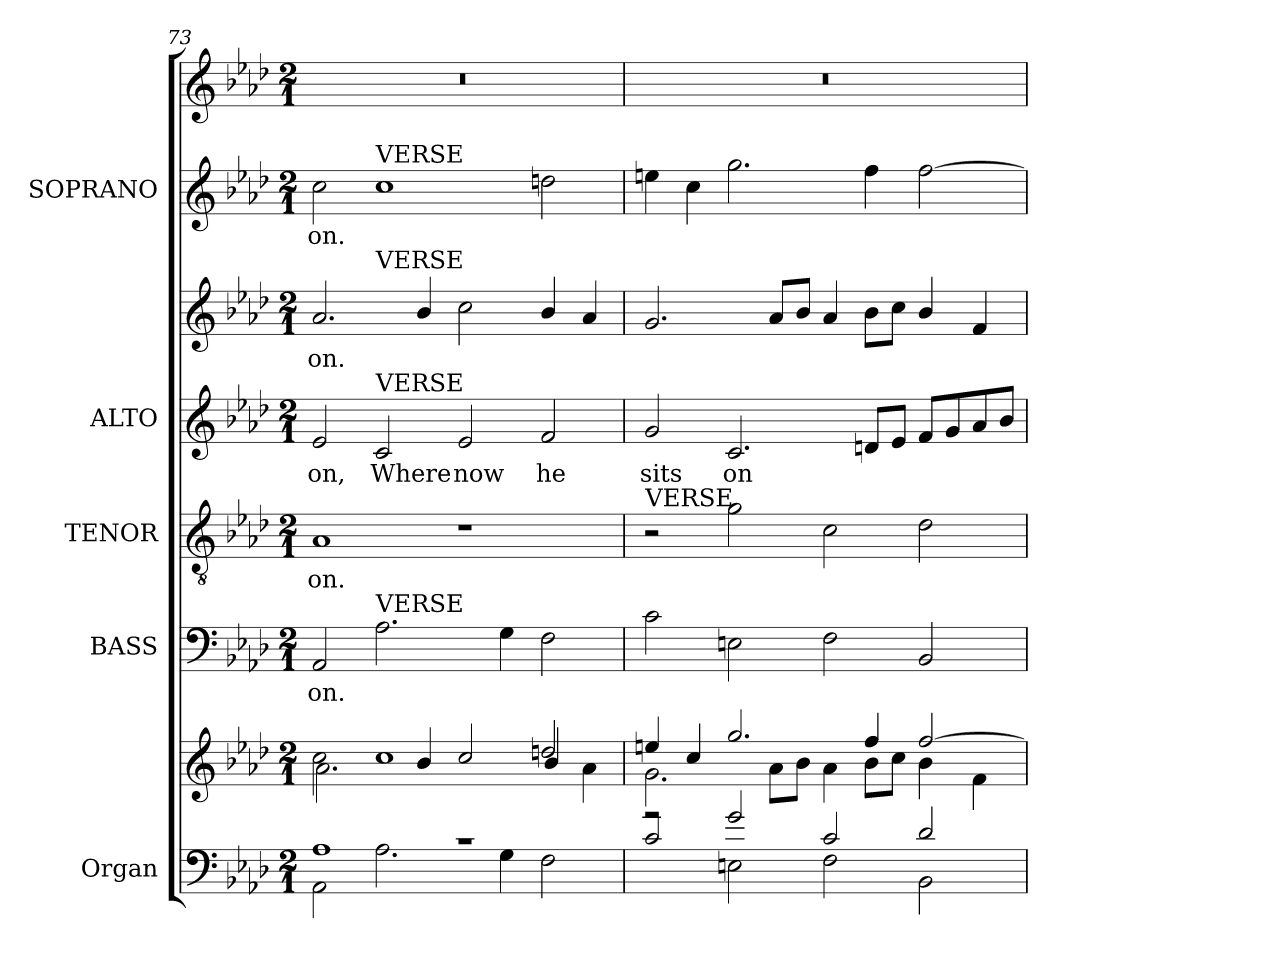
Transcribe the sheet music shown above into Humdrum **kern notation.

**kern	**kern	**kern	**text	**kern	**text	**kern	**text	**kern	**text	**kern	**text	**kern
*part5	*part5	*part4	*part4	*part3	*part3	*part2	*part2	*part2	*part2	*part1	*part1	*part1
*staff8	*staff7	*staff6	*staff6	*staff5	*staff5	*staff4	*staff4	*staff3	*staff3	*staff2	*staff2	*staff1
*I"Organ	*	*I"BASS	*	*I"TENOR	*	*I"ALTO	*	*	*	*I"SOPRANO	*	*
*I'Org.	*	*I'B.	*	*I'T.	*	*I'A.	*	*	*	*I'S.	*	*
*clefF4	*clefG2	*clefF4	*	*clefGv2	*	*clefG2	*	*clefG2	*	*clefG2	*	*clefG2
*	*	*	*	*ITrd7c12	*	*	*	*	*	*	*	*
*k[b-e-a-d-]	*k[b-e-a-d-]	*k[b-e-a-d-]	*	*k[b-e-a-d-]	*	*k[b-e-a-d-]	*	*k[b-e-a-d-]	*	*k[b-e-a-d-]	*	*k[b-e-a-d-]
*A-:	*A-:	*A-:	*	*A-:	*	*A-:	*	*A-:	*	*A-:	*	*A-:
*M2/1	*M2/1	*M2/1	*	*M2/1	*	*M2/1	*	*M2/1	*	*M2/1	*	*M2/1
=73	=73	=73	=73	=73	=73	=73	=73	=73	=73	=73	=73	=73
*^	*^	*	*	*	*	*	*	*	*	*	*	*
*	*^	*	*	*	*	*	*	*	*	*	*	*	*	*
!	!	!	!	!	!	!LO:LY:b:color=#000000	!	!	!	!	!	!	!	!	!
!	!	!	!	!	!	!	!	!LO:LY:b:color=#000000	!	!	!	!	!	!	!
!	!	!	!	!	!	!	!	!	!	!LO:LY:b:color=#000000	!	!	!	!	!
!	!	!	!	!	!	!	!	!	!	!	!	!LO:LY:b:color=#000000	!	!	!
!	!	!	!	!	!	!	!	!	!	!	!	!	!	!LO:LY:b:color=#000000	!LO:N:vis=1
*	*	*	*	*	*	*	*	*	*	*	*^	*	*	*	*
2ryy	1A-i	2AA-i\	2cci\	2.a-i\	2AA-i/	-on.	1AA-i	-on.	2e-i/	-on,	2.a-i/	2ryy	-on.	2cci\	-on.	0r
!	!	!	!	!	!	!	!	!	!	!	!	!	!	!LO:TX:a:t=VERSE	!	!
!	!	!	!	!	!	!	!	!	!	!	!	!LO:TX:a:t=VERSE	!	!	!	!
!	!	!	!	!	!	!	!	!	!LO:TX:a:t=VERSE	!	!	!	!	!	!	!
!	!	!	!	!	!LO:TX:a:t=VERSE	!	!	!	!	!	!	!	!	!	!	!
!	!	!	!	!	!	!	!	!	!	!LO:LY:b:color=#000000	!	!	!	!	!	!
2ryy	.	2.A-i\	1cci	.	2.A-i\	.	.	.	2ci/	Where	.	1.ryy	.	1cci	.	.
.	.	.	.	4b-i/	.	.	.	.	.	.	4b-i/	.	.	.	.	.
!	!	!	!	!	!	!	!	!	!	!LO:LY:b:color=#000000	!	!	!	!	!	!
2ryy	1r	.	.	2cci/	.	.	1r	.	2e-i/	now	2cci\	.	.	.	.	.
.	.	4Gi\	.	.	4Gi\	.	.	.	.	.	.	.	.	.	.	.
!	!	!	!	!	!	!	!	!	!	!LO:LY:b:color=#000000	!	!	!	!	!	!
2ryy	.	2Fi\	2ddni/	4b-i/	2Fi\	.	.	.	2fi/	he	4b-i/	.	.	2ddni\	.	.
.	.	.	.	4a-i\	.	.	.	.	.	.	4a-i/	.	.	.	.	.
!!LO:PB:g=z
=74	=74	=74	=74	=74	=74	=74	=74	=74	=74	=74	=74	=74	=74	=74	=74	=74
!	!	!	!	!LO:N:vis=1	!	!	!	!	!	!	!	!	!	!	!	!
*	*	*	*	*^	*	*	*	*	*	*	*v	*v	*	*	*	*
*	*	*	*	*	*	*	*	*	*	*	*	*^	*	*	*	*
!	!	!	!	!	!	!	!	!LO:TX:a:t=VERSE	!	!	!	!	!	!	!	!	!
!	!	!	!	!	!	!	!	!	!	!	!LO:LY:b:color=#000000	!	!	!	!	!	!LO:N:vis=1
*	*	*	*	*	*	*	*	*	*	*	*	*v	*v	*	*	*	*
2ryy	2r	2ci/	4eeni/	0ryy	2.gi\	2ci\	.	2r	.	2gi/	sits	2.gi/	.	4eeni\	.	0r
.	.	.	4cci/	.	.	.	.	.	.	.	.	.	.	4cci\	.	.
!	!	!	!	!	!	!	!	!	!	!	!LO:LY:b:color=#000000	!	!	!	!	!
2.ryy	2gi/	2Eni\	2.ggi/	.	.	2Eni\	.	2Gi\	.	2.ci/	on	.	.	2.ggi\	.	.
.	.	.	.	.	8a-i\L	.	.	.	.	.	.	8a-i/L	.	.	.	.
.	.	.	.	.	8b-i\J	.	.	.	.	.	.	8b-i/J	.	.	.	.
.	2ci/	2Fi\	.	.	4a-i\	2Fi\	.	2Ci\	.	.	.	4a-i/	.	.	.	.
8ryy	.	.	4ffi/	.	8b-i\L	.	.	.	.	8dni/L	.	8b-i\L	.	4ffi\	.	.
8ryy	.	.	.	.	8cci\J	.	.	.	.	8e-i/J	.	8cci\J	.	.	.	.
8ryy	2d-i/	2BB-i\	[2ffi/	.	4b-i\	2BB-i/	.	2D-i\	.	8fi/L	.	4b-i/	.	[2ffi\	.	.
8ryy	.	.	.	.	.	.	.	.	.	8gi/	.	.	.	.	.	.
8ryy	.	.	.	.	4fi\	.	.	.	.	8a-i/	.	4fi/	.	.	.	.
8ryy	.	.	.	.	.	.	.	.	.	8b-i/J	.	.	.	.	.	.
*v	*v	*v	*	*	*	*	*	*	*	*	*	*	*	*	*	*
*	*v	*v	*v	*	*	*	*	*	*	*	*	*	*	*
=	=	=	=	=	=	=	=	=	=	=	=	=
*-	*-	*-	*-	*-	*-	*-	*-	*-	*-	*-	*-	*-
